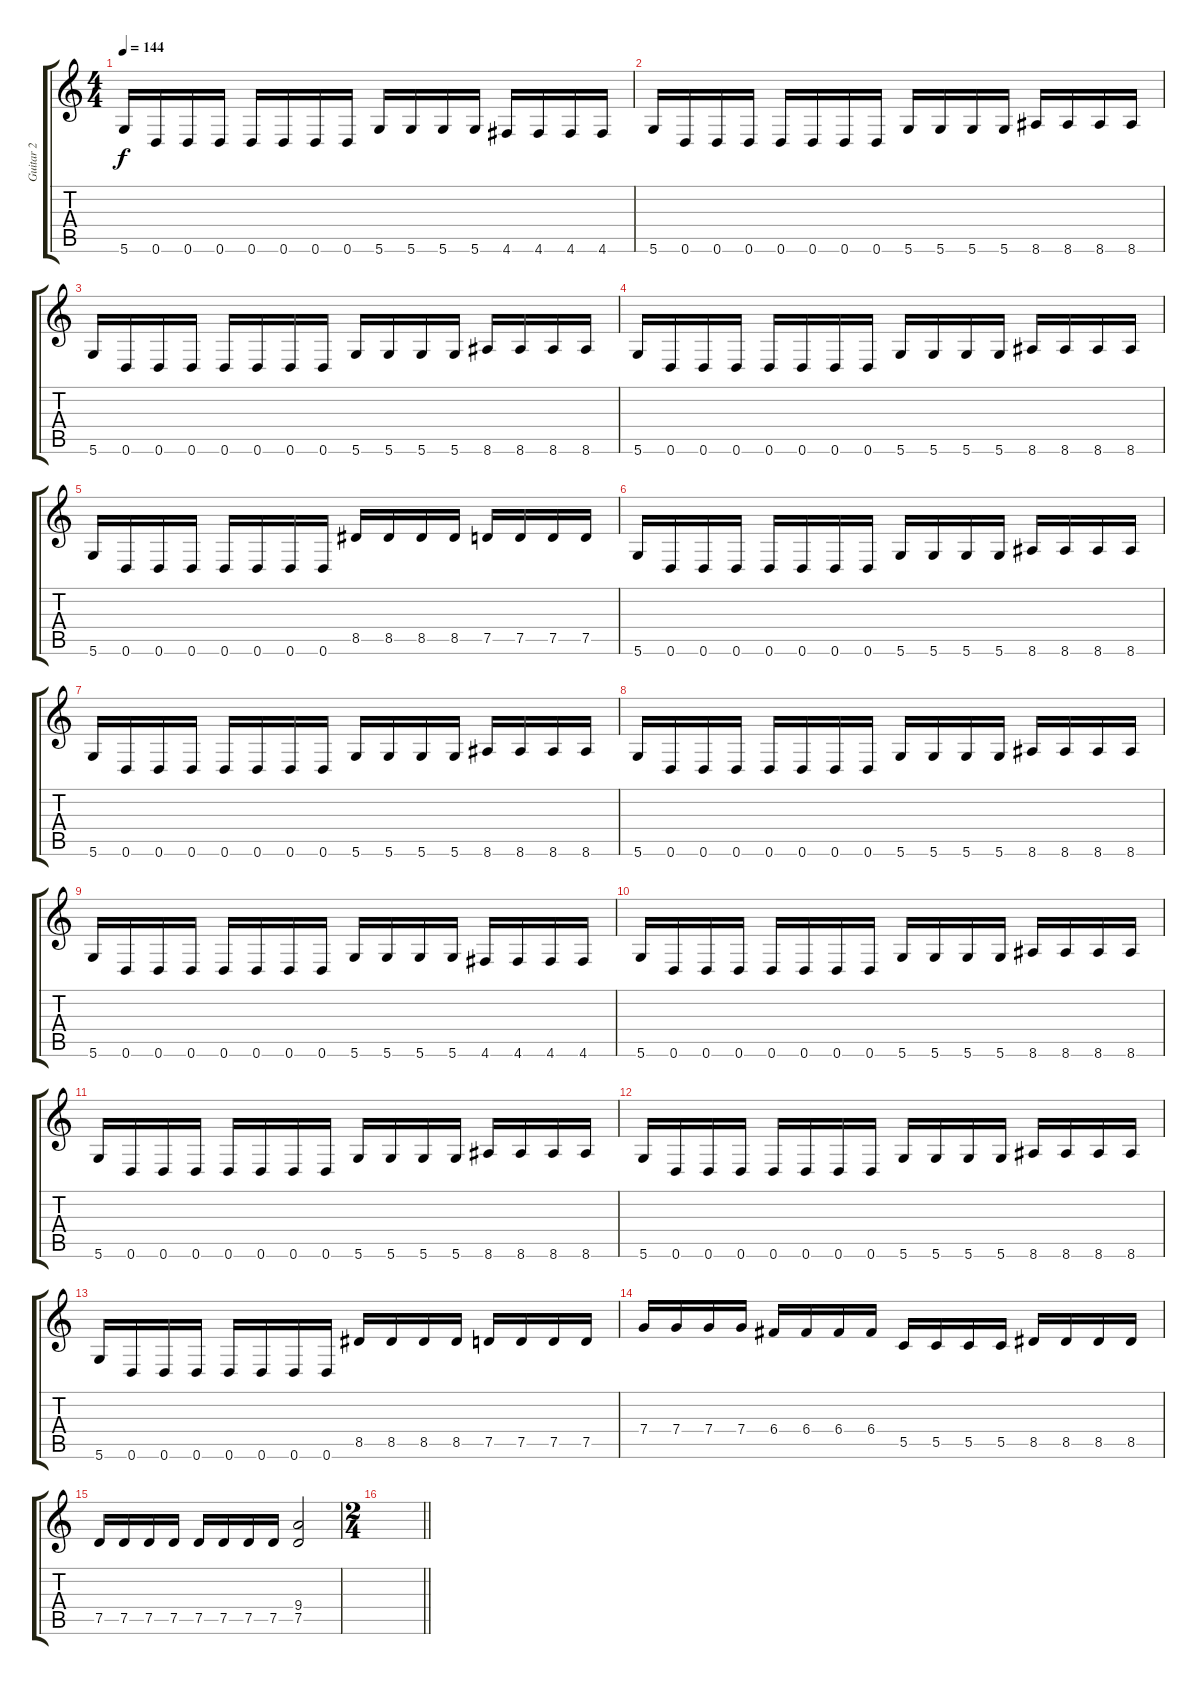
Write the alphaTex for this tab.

\track ("Guitar 2" "Guitar 2") {instrument overdrivenguitar}
\staff {score tabs}
\tuning (D4 A3 F3 C3 G2 D2) {hide}
\ts (4 4)
\tempo 144
\clef g2
\ks c
5.6.16{dy f} 0.6.16 0.6.16 0.6.16 0.6.16 0.6.16 0.6.16 0.6.16 5.6.16 5.6.16 5.6.16 5.6.16 4.6.16 4.6.16 4.6.16 4.6.16 |
5.6.16 0.6.16 0.6.16 0.6.16 0.6.16 0.6.16 0.6.16 0.6.16 5.6.16 5.6.16 5.6.16 5.6.16 8.6.16 8.6.16 8.6.16 8.6.16 |
5.6.16 0.6.16 0.6.16 0.6.16 0.6.16 0.6.16 0.6.16 0.6.16 5.6.16 5.6.16 5.6.16 5.6.16 8.6.16 8.6.16 8.6.16 8.6.16 |
5.6.16 0.6.16 0.6.16 0.6.16 0.6.16 0.6.16 0.6.16 0.6.16 5.6.16 5.6.16 5.6.16 5.6.16 8.6.16 8.6.16 8.6.16 8.6.16 |
5.6.16 0.6.16 0.6.16 0.6.16 0.6.16 0.6.16 0.6.16 0.6.16 8.5.16 8.5.16 8.5.16 8.5.16 7.5.16 7.5.16 7.5.16 7.5.16 |
5.6.16 0.6.16 0.6.16 0.6.16 0.6.16 0.6.16 0.6.16 0.6.16 5.6.16 5.6.16 5.6.16 5.6.16 8.6.16 8.6.16 8.6.16 8.6.16 |
5.6.16 0.6.16 0.6.16 0.6.16 0.6.16 0.6.16 0.6.16 0.6.16 5.6.16 5.6.16 5.6.16 5.6.16 8.6.16 8.6.16 8.6.16 8.6.16 |
5.6.16 0.6.16 0.6.16 0.6.16 0.6.16 0.6.16 0.6.16 0.6.16 5.6.16 5.6.16 5.6.16 5.6.16 8.6.16 8.6.16 8.6.16 8.6.16 |
5.6.16 0.6.16 0.6.16 0.6.16 0.6.16 0.6.16 0.6.16 0.6.16 5.6.16 5.6.16 5.6.16 5.6.16 4.6.16 4.6.16 4.6.16 4.6.16 |
5.6.16 0.6.16 0.6.16 0.6.16 0.6.16 0.6.16 0.6.16 0.6.16 5.6.16 5.6.16 5.6.16 5.6.16 8.6.16 8.6.16 8.6.16 8.6.16 |
5.6.16 0.6.16 0.6.16 0.6.16 0.6.16 0.6.16 0.6.16 0.6.16 5.6.16 5.6.16 5.6.16 5.6.16 8.6.16 8.6.16 8.6.16 8.6.16 |
5.6.16 0.6.16 0.6.16 0.6.16 0.6.16 0.6.16 0.6.16 0.6.16 5.6.16 5.6.16 5.6.16 5.6.16 8.6.16 8.6.16 8.6.16 8.6.16 |
5.6.16 0.6.16 0.6.16 0.6.16 0.6.16 0.6.16 0.6.16 0.6.16 8.5.16 8.5.16 8.5.16 8.5.16 7.5.16 7.5.16 7.5.16 7.5.16 |
7.4.16 7.4.16 7.4.16 7.4.16 6.4.16 6.4.16 6.4.16 6.4.16 5.5.16 5.5.16 5.5.16 5.5.16 8.5.16 8.5.16 8.5.16 8.5.16 |
7.5.16 7.5.16 7.5.16 7.5.16 7.5.16 7.5.16 7.5.16 7.5.16 (9.4 7.5).2 |
\ts (2 4)
\barLineRight lightlight
